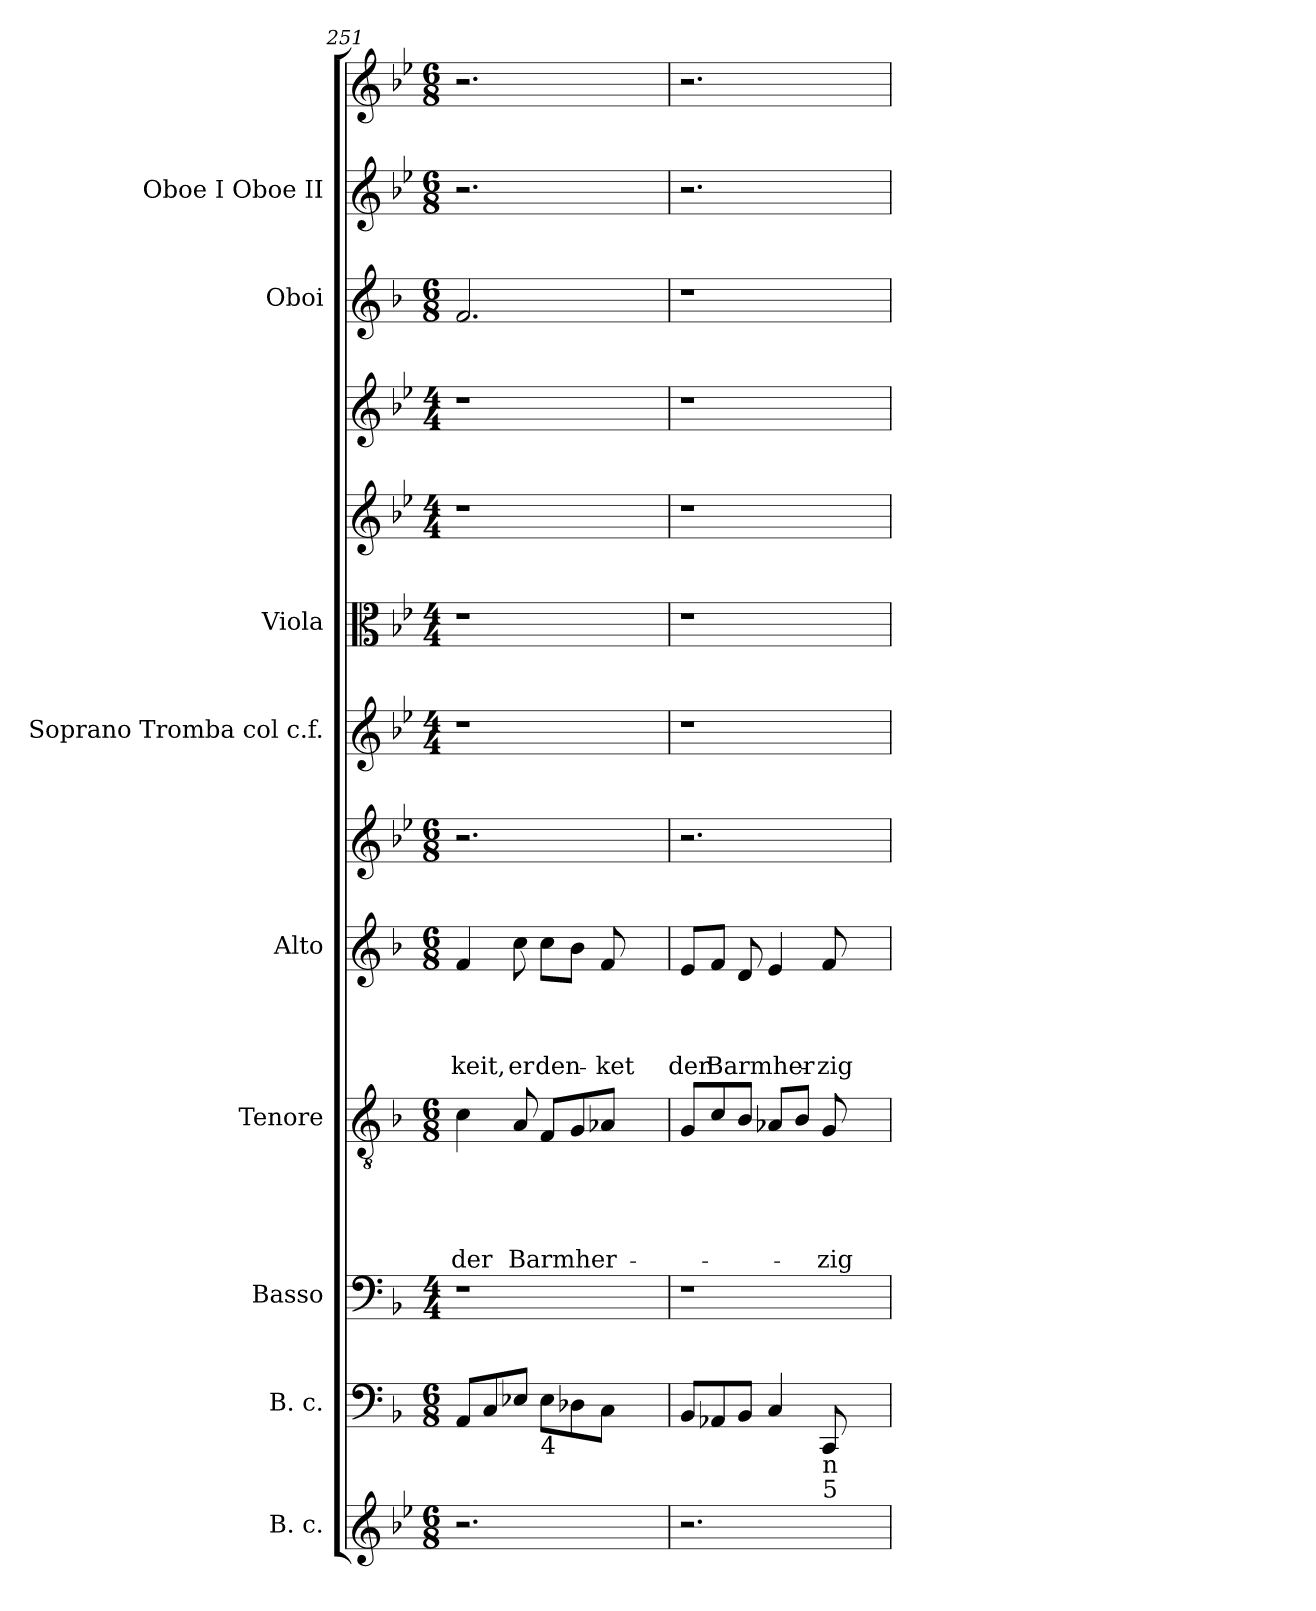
**kern	**kern	**kern	**kern	**text	**text	**text	**text	**text	**kern	**text	**text	**text	**text	**kern	**kern	**kern	**kern	**kern	**kern	**kern	**kern
*part12	*part11	*part10	*part9	*part9	*part9	*part9	*part9	*part9	*part8	*part8	*part8	*part8	*part8	*part7	*part6	*part5	*part4	*part3	*part2	*part1	*part1
*staff13	*staff12	*staff11	*staff10	*staff10	*staff10	*staff10	*staff10	*staff10	*staff9	*staff9	*staff9	*staff9	*staff9	*staff8	*staff7	*staff6	*staff5	*staff4	*staff3	*staff2	*staff1
*I"B. c.	*I"B. c.	*I"Basso	*I"Tenore	*	*	*	*	*	*I"Alto	*	*	*	*	*	*I"Soprano Tromba col c.f.	*I"Viola	*	*	*I"Oboi	*I"Oboe I Oboe II	*
*	*I'B. c.	*I'Basso	*I'Tenore	*	*	*	*	*	*I'Alto	*	*	*	*	*	*I'Soprano	*I'Viola	*	*	*	*I'Ob	*
!!LO:LB:g=z
*clefG2	*clefF4	*clefF4	*clefGv2	*	*	*	*	*	*clefG2	*	*	*	*	*clefG2	*clefG2	*clefC3	*clefG2	*clefG2	*clefG2	*clefG2	*clefG2
*k[b-e-]	*k[b-]	*k[b-]	*k[b-]	*	*	*	*	*	*k[b-]	*	*	*	*	*k[b-e-]	*k[b-e-]	*k[b-e-]	*k[b-e-]	*k[b-e-]	*k[b-]	*k[b-e-]	*k[b-e-]
*B-:	*F:	*F:	*F:	*	*	*	*	*	*F:	*	*	*	*	*B-:	*B-:	*B-:	*B-:	*B-:	*F:	*B-:	*B-:
*M6/8	*M6/8	*M4/4	*M6/8	*	*	*	*	*	*M6/8	*	*	*	*	*M6/8	*M4/4	*M4/4	*M4/4	*M4/4	*M6/8	*M6/8	*M6/8
=251	=251	=251	=251	=251	=251	=251	=251	=251	=251	=251	=251	=251	=251	=251	=251	=251	=251	=251	=251	=251	=251
!	!	!	!	!	!	!	!	!LO:LY:b	!	!	!	!	!LO:LY:b	!	!	!	!	!	!	!	!
2.r	8AA</L	1r	4c\	.	.	.	.	der	4f/	.	.	.	-keit,	2.r	1r	1r	1r	1r	2.f/	2.r	2.r
.	8C/	.	.	.	.	.	.	.	.	.	.	.	.	.	.	.	.	.	.	.	.
!	!	!	!	!	!	!	!	!LO:LY:b	!	!	!	!	!LO:LY:b	!	!	!	!	!	!	!	!
.	8E-X</J	.	8A/	.	.	.	.	Barmher-	8cc\	.	.	.	er	.	.	.	.	.	.	.	.
!	!LO:TX:b:t=4	!	!	!	!	!	!	!	!	!	!	!	!	!	!	!	!	!	!	!	!
!	!	!	!	!	!	!	!	!	!	!	!	!	!LO:LY:b	!	!	!	!	!	!	!	!
.	8E-\L	.	8F/L	.	.	.	.	.	8cc\L	.	.	.	den-	.	.	.	.	.	.	.	.
.	8D-X\	.	8G/	.	.	.	.	.	8b-\J	.	.	.	.	.	.	.	.	.	.	.	.
!	!	!	!	!	!	!	!	!	!	!	!	!	!LO:LY:b	!	!	!	!	!	!	!	!
.	8C>\J	.	8A-X/J	.	.	.	.	.	8f/	.	.	.	-ket	.	.	.	.	.	.	.	.
4ryy	4ryy	.	4ryy	.	.	.	.	.	4ryy	.	.	.	.	4ryy	.	.	.	.	4ryy	4ryy	4ryy
=252	=252	=252	=252	=252	=252	=252	=252	=252	=252	=252	=252	=252	=252	=252	=252	=252	=252	=252	=252	=252	=252
!	!	!	!	!	!	!	!	!	!	!	!	!	!LO:LY:b	!	!	!	!	!	!LO:N:vis=1	!	!
2.r	8BB-</L	1r	8G/L	.	.	.	.	.	8e/L	.	.	.	der	2.r	1r	1r	1r	1r	2.r	2.r	2.r
!	!	!	!	!	!	!	!	!	!	!	!	!	!LO:LY:b	!	!	!	!	!	!	!	!
.	8AA-X/	.	8c/	.	.	.	.	.	8f/J	.	.	.	Barmher-	.	.	.	.	.	.	.	.
.	8BB-/J	.	8B-/J	.	.	.	.	.	8d/	.	.	.	.	.	.	.	.	.	.	.	.
.	4C/	.	8A-X/L	.	.	.	.	.	4e/	.	.	.	.	.	.	.	.	.	.	.	.
.	.	.	8B-/J	.	.	.	.	.	.	.	.	.	.	.	.	.	.	.	.	.	.
!	!LO:TX:b:t=n	!	!	!	!	!	!	!	!	!	!	!	!	!	!	!	!	!	!	!	!
!	!LO:TX:b:t=5	!	!	!	!	!	!	!	!	!	!	!	!	!	!	!	!	!	!	!	!
!	!	!	!	!	!	!	!	!LO:LY:b	!	!	!	!	!LO:LY:b	!	!	!	!	!	!	!	!
.	8CC/	.	8G/	.	.	.	.	-zig-	8f/	.	.	.	-zig-	.	.	.	.	.	.	.	.
4ryy	4ryy	.	4ryy	.	.	.	.	.	4ryy	.	.	.	.	4ryy	.	.	.	.	4ryy	4ryy	4ryy
=	=	=	=	=	=	=	=	=	=	=	=	=	=	=	=	=	=	=	=	=	=
*-	*-	*-	*-	*-	*-	*-	*-	*-	*-	*-	*-	*-	*-	*-	*-	*-	*-	*-	*-	*-	*-
